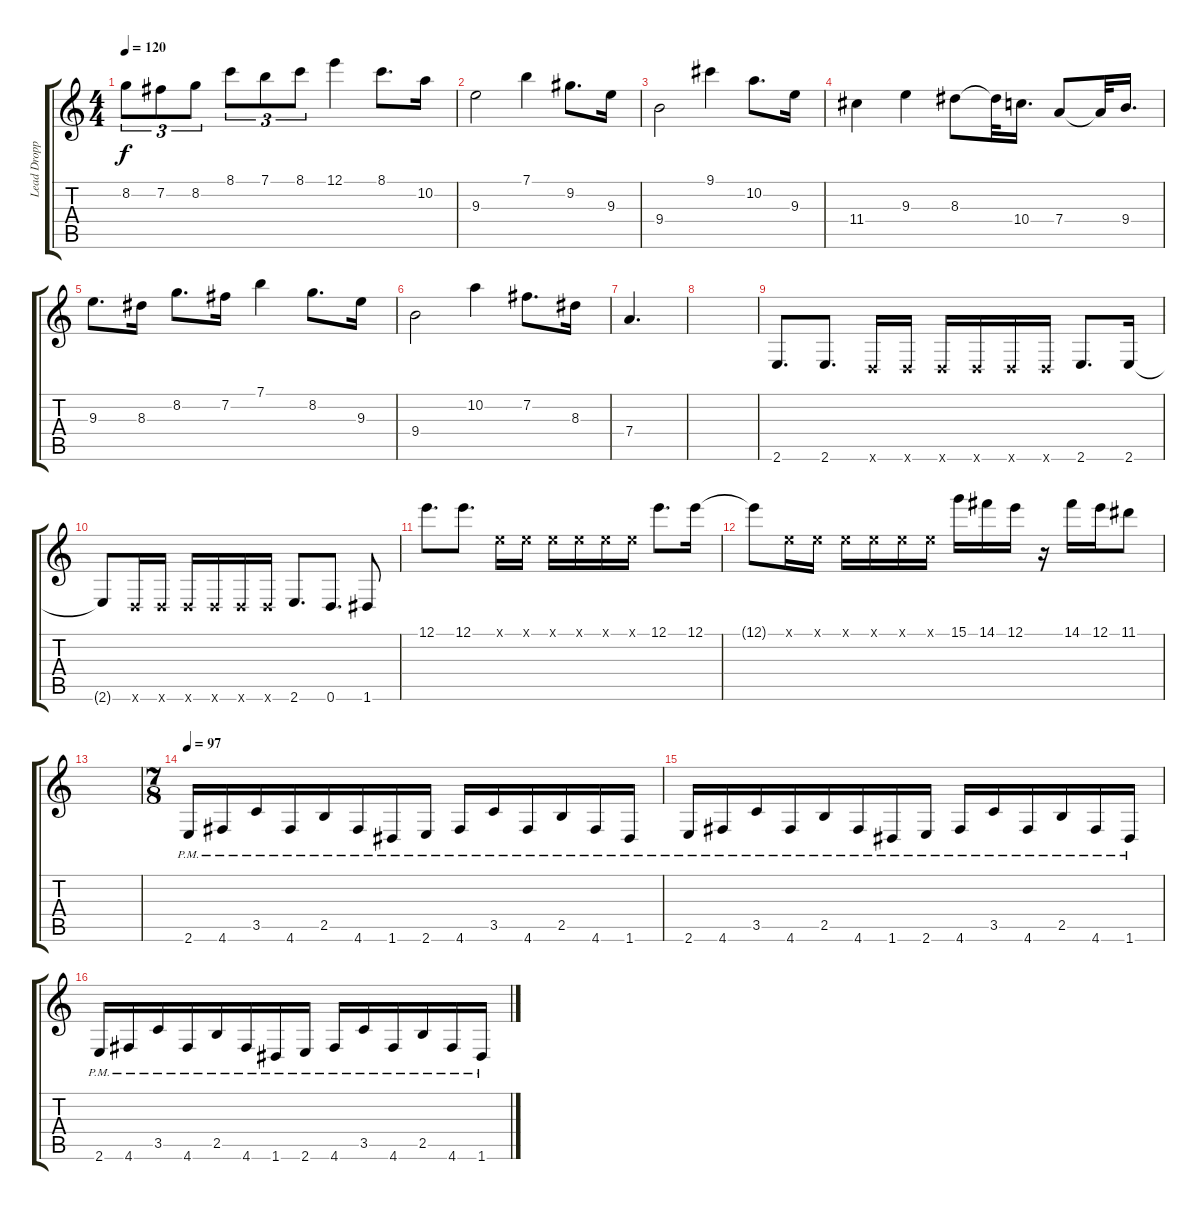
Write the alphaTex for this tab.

\track ("Lead Dropped D " "Lead Dropp") {instrument distortionguitar}
\staff {score tabs}
\tuning (E4 B3 G3 D3 A2 D2) {hide}
\ts (4 4)
\tempo 120
\clef g2
\ks c
8.2.8{tu (3 2) dy f} 7.2.8{tu (3 2)} 8.2.8{tu (3 2)} 8.1.8{tu (3 2)} 7.1.8{tu (3 2)} 8.1.8{tu (3 2)} 12.1.4 8.1.8{d} 10.2.16 |
9.3.2 7.1.4 9.2.8{d} 9.3.16 |
9.4.2 9.1.4 10.2.8{d} 9.3.16 |
11.4.4 9.3.4 8.3.8 8.3{t}.32 10.4.16{d} 7.4.8 7.4{t}.32 9.4.16{d} |
9.3.8{d} 8.3.16 8.2.8{d} 7.2.16 7.1.4 8.2.8{d} 9.3.16 |
9.4.2 10.2.4 7.2.8{d} 8.3.16 |
7.4.4{d} |
|
2.6.8{d} 2.6.8{d} 0.6{x}.16 0.6{x}.16 0.6{x}.16 0.6{x}.16 0.6{x}.16 0.6{x}.16 2.6.8{d} 2.6.16 |
2.6{t}.8 0.6{x}.16 0.6{x}.16 0.6{x}.16 0.6{x}.16 0.6{x}.16 0.6{x}.16 2.6.8{d} 0.6.8{d} 1.6.8 |
12.1.8{d} 12.1.8{d} 0.1{x}.16 0.1{x}.16 0.1{x}.16 0.1{x}.16 0.1{x}.16 0.1{x}.16 12.1.8{d} 12.1.16 |
12.1{t}.8 0.1{x}.16 0.1{x}.16 0.1{x}.16 0.1{x}.16 0.1{x}.16 0.1{x}.16 15.1.16 14.1.16 12.1.16 r.16 14.1.16 12.1.16 11.1.8 |
|
\ts (7 8)
\tempo 97
2.6{pm}.16 4.6{pm}.16 3.5{pm}.16 4.6{pm}.16 2.5{pm}.16 4.6{pm}.16 1.6{pm}.16 2.6{pm}.16 4.6{pm}.16 3.5{pm}.16 4.6{pm}.16 2.5{pm}.16 4.6{pm}.16 1.6{pm}.16 |
2.6{pm}.16 4.6{pm}.16 3.5{pm}.16 4.6{pm}.16 2.5{pm}.16 4.6{pm}.16 1.6{pm}.16 2.6{pm}.16 4.6{pm}.16 3.5{pm}.16 4.6{pm}.16 2.5{pm}.16 4.6{pm}.16 1.6{pm}.16 |
2.6{pm}.16 4.6{pm}.16 3.5{pm}.16 4.6{pm}.16 2.5{pm}.16 4.6{pm}.16 1.6{pm}.16 2.6{pm}.16 4.6{pm}.16 3.5{pm}.16 4.6{pm}.16 2.5{pm}.16 4.6{pm}.16 1.6{pm}.16
